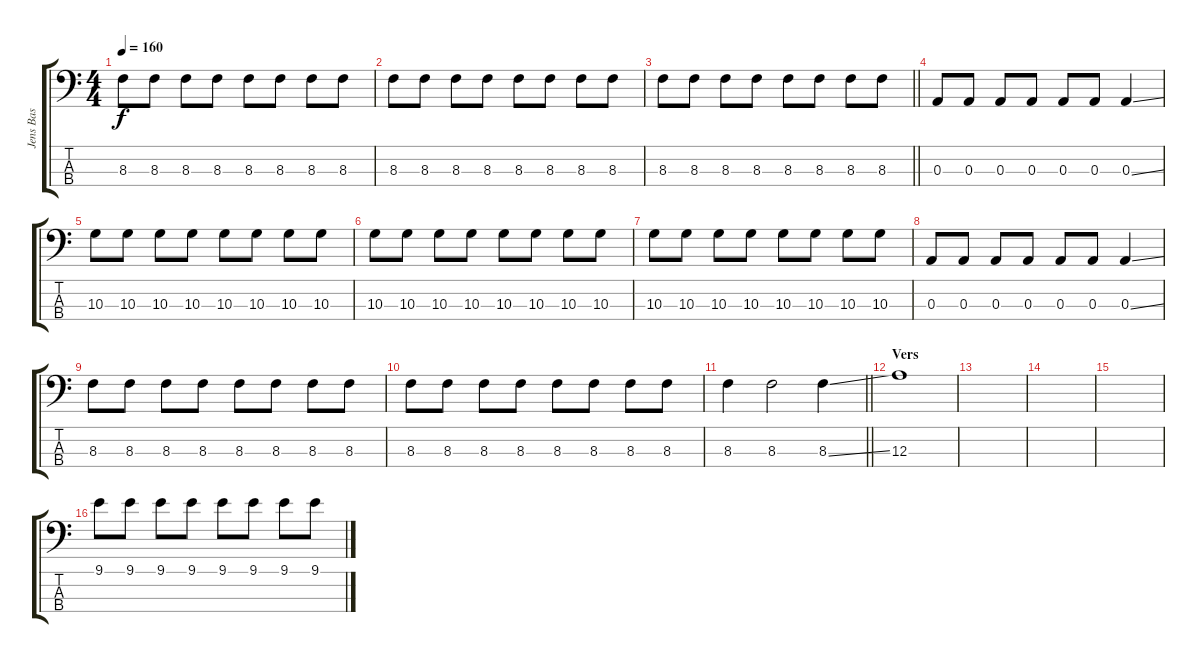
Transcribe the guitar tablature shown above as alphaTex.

\track ("Jens Bas" "Jens Bas") {instrument electricbasspick}
\staff {score tabs}
\tuning (G2 D2 A1 E1) {hide}
\ts (4 4)
\tempo 160
\clef f4
\ks c
8.3.8{dy f} 8.3.8 8.3.8 8.3.8 8.3.8 8.3.8 8.3.8 8.3.8 |
8.3.8 8.3.8 8.3.8 8.3.8 8.3.8 8.3.8 8.3.8 8.3.8 |
\barLineRight lightlight
8.3.8 8.3.8 8.3.8 8.3.8 8.3.8 8.3.8 8.3.8 8.3.8 |
0.3.8 0.3.8 0.3.8 0.3.8 0.3.8 0.3.8 0.3{ss}.4 |
10.3.8 10.3.8 10.3.8 10.3.8 10.3.8 10.3.8 10.3.8 10.3.8 |
10.3.8 10.3.8 10.3.8 10.3.8 10.3.8 10.3.8 10.3.8 10.3.8 |
10.3.8 10.3.8 10.3.8 10.3.8 10.3.8 10.3.8 10.3.8 10.3.8 |
0.3.8 0.3.8 0.3.8 0.3.8 0.3.8 0.3.8 0.3{ss}.4 |
8.3.8 8.3.8 8.3.8 8.3.8 8.3.8 8.3.8 8.3.8 8.3.8 |
8.3.8 8.3.8 8.3.8 8.3.8 8.3.8 8.3.8 8.3.8 8.3.8 |
\barLineRight lightlight
8.3.4 8.3.2 8.3{ss}.4 |
\section ("" "Vers")
12.3.1 |
|
|
|
9.1.8 9.1.8 9.1.8 9.1.8 9.1.8 9.1.8 9.1.8 9.1.8
